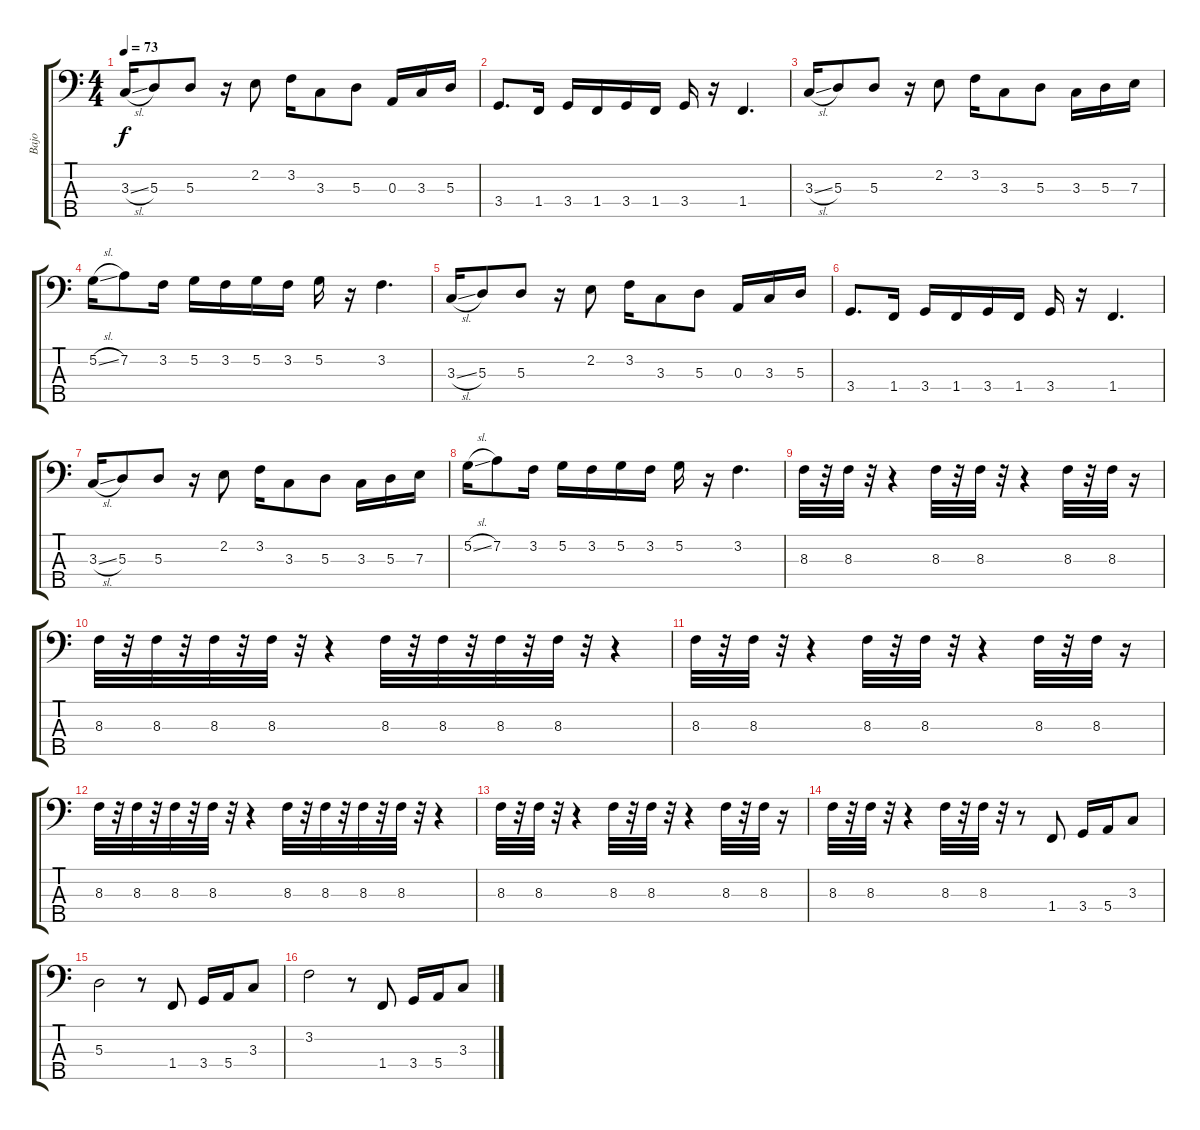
\track ("Bajo" "Bajo") {instrument slapbass1}
\staff {score tabs}
\tuning (G2 D2 A1 E1 B0) {hide}
\ts (4 4)
\tempo 73
\clef f4
\ks c
3.3{sl}.16{dy f} 5.3.8 5.3.8 r.16 2.2.8 3.2.16 3.3.8 5.3.8 0.3.16 3.3.16 5.3.16 |
3.4.8{d} 1.4.16 3.4.16 1.4.16 3.4.16 1.4.16 3.4.16 r.16 1.4.4{d} |
3.3{sl}.16 5.3.8 5.3.8 r.16 2.2.8 3.2.16 3.3.8 5.3.8 3.3.16 5.3.16 7.3.16 |
5.2{sl}.16 7.2.8 3.2.16 5.2.16 3.2.16 5.2.16 3.2.16 5.2.16 r.16 3.2.4{d} |
3.3{sl}.16 5.3.8 5.3.8 r.16 2.2.8 3.2.16 3.3.8 5.3.8 0.3.16 3.3.16 5.3.16 |
3.4.8{d} 1.4.16 3.4.16 1.4.16 3.4.16 1.4.16 3.4.16 r.16 1.4.4{d} |
3.3{sl}.16 5.3.8 5.3.8 r.16 2.2.8 3.2.16 3.3.8 5.3.8 3.3.16 5.3.16 7.3.16 |
5.2{sl}.16 7.2.8 3.2.16 5.2.16 3.2.16 5.2.16 3.2.16 5.2.16 r.16 3.2.4{d} |
8.3.32 r.32 8.3.32 r.32 r.4 8.3.32 r.32 8.3.32 r.32 r.4 8.3.32 r.32 8.3.32 r.16 |
8.3.32 r.32 8.3.32 r.32 8.3.32 r.32 8.3.32 r.32 r.4 8.3.32 r.32 8.3.32 r.32 8.3.32 r.32 8.3.32 r.32 r.4 |
8.3.32 r.32 8.3.32 r.32 r.4 8.3.32 r.32 8.3.32 r.32 r.4 8.3.32 r.32 8.3.32 r.16 |
8.3.32 r.32 8.3.32 r.32 8.3.32 r.32 8.3.32 r.32 r.4 8.3.32 r.32 8.3.32 r.32 8.3.32 r.32 8.3.32 r.32 r.4 |
8.3.32 r.32 8.3.32 r.32 r.4 8.3.32 r.32 8.3.32 r.32 r.4 8.3.32 r.32 8.3.32 r.16 |
8.3.32 r.32 8.3.32 r.32 r.4 8.3.32 r.32 8.3.32 r.32 r.8 1.4.8{volume 13 instrument distortionguitar} 3.4.16 5.4.16 3.3.8 |
5.3.2 r.8 1.4.8 3.4.16 5.4.16 3.3.8 |
3.2.2 r.8 1.4.8 3.4.16 5.4.16 3.3.8
